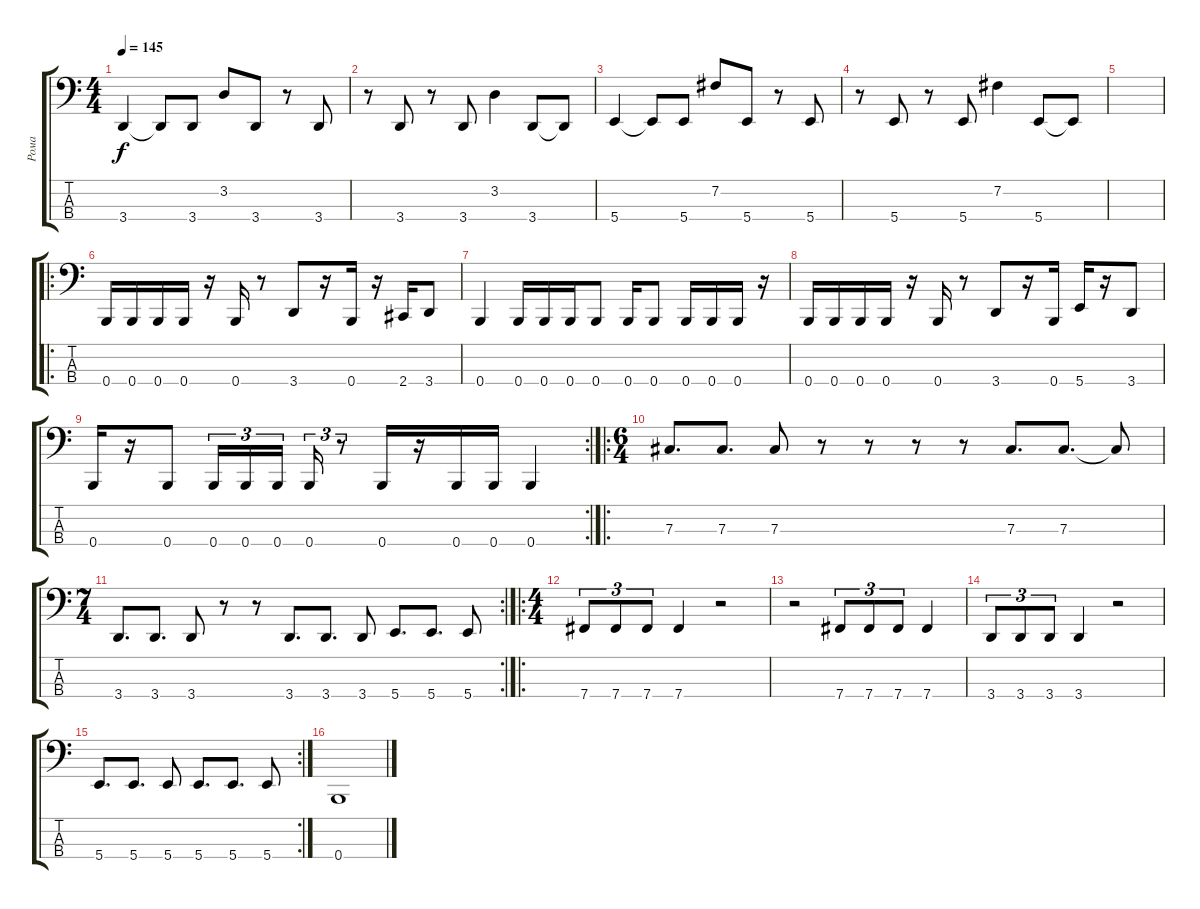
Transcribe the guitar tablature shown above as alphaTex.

\track ("Рома" "Рома") {instrument electricbassfinger}
\staff {score tabs}
\tuning (E2 B1 Gb1 B0) {hide}
\ts (4 4)
\tempo 145
\clef f4
\ks c
3.4.4{dy f} 3.4{t}.8 3.4.8 3.2.8 3.4.8 r.8 3.4.8 |
r.8 3.4.8 r.8 3.4.8 3.2.4 3.4.8 3.4{t}.8 |
5.4.4 5.4{t}.8 5.4.8 7.2.8 5.4.8 r.8 5.4.8 |
r.8 5.4.8 r.8 5.4.8 7.2.4 5.4.8 5.4{t}.8 |
|
\ro
0.4.16 0.4.16 0.4.16 0.4.16 r.16 0.4.16 r.8 3.4.8 r.16 0.4.16 r.16 2.4.16 3.4.8 |
0.4.4 0.4.16 0.4.16 0.4.16 0.4.8 0.4.16 0.4.8 0.4.16 0.4.16 0.4.16 r.16 |
0.4.16 0.4.16 0.4.16 0.4.16 r.16 0.4.16 r.8 3.4.8 r.16 0.4.16 5.4.16 r.16 3.4.8 |
\rc 2
0.4.16 r.16 0.4.8 0.4.16{tu (3 2)} 0.4.16{tu (3 2)} 0.4.16{tu (3 2) beam splitsecondary} 0.4.16{tu (3 2)} r.8{tu (3 2)} 0.4.16 r.16 0.4.16 0.4.16 0.4.4 |
\ro
\ts (6 4)
7.3.8{d} 7.3.8{d} 7.3.8 r.8 r.8 r.8 r.8 7.3.8{d} 7.3.8{d} 7.3{t}.8 |
\rc 2
\ts (7 4)
3.4.8{d} 3.4.8{d} 3.4.8 r.8 r.8 3.4.8{d} 3.4.8{d} 3.4.8 5.4.8{d} 5.4.8{d} 5.4.8 |
\ro
\ts (4 4)
7.4.8{tu (3 2)} 7.4.8{tu (3 2)} 7.4.8{tu (3 2)} 7.4.4 r.2 |
r.2 7.4.8{tu (3 2)} 7.4.8{tu (3 2)} 7.4.8{tu (3 2)} 7.4.4 |
3.4.8{tu (3 2)} 3.4.8{tu (3 2)} 3.4.8{tu (3 2)} 3.4.4 r.2 |
\rc 2
5.4.8{d} 5.4.8{d} 5.4.8 5.4.8{d} 5.4.8{d} 5.4.8 |
0.4.1
